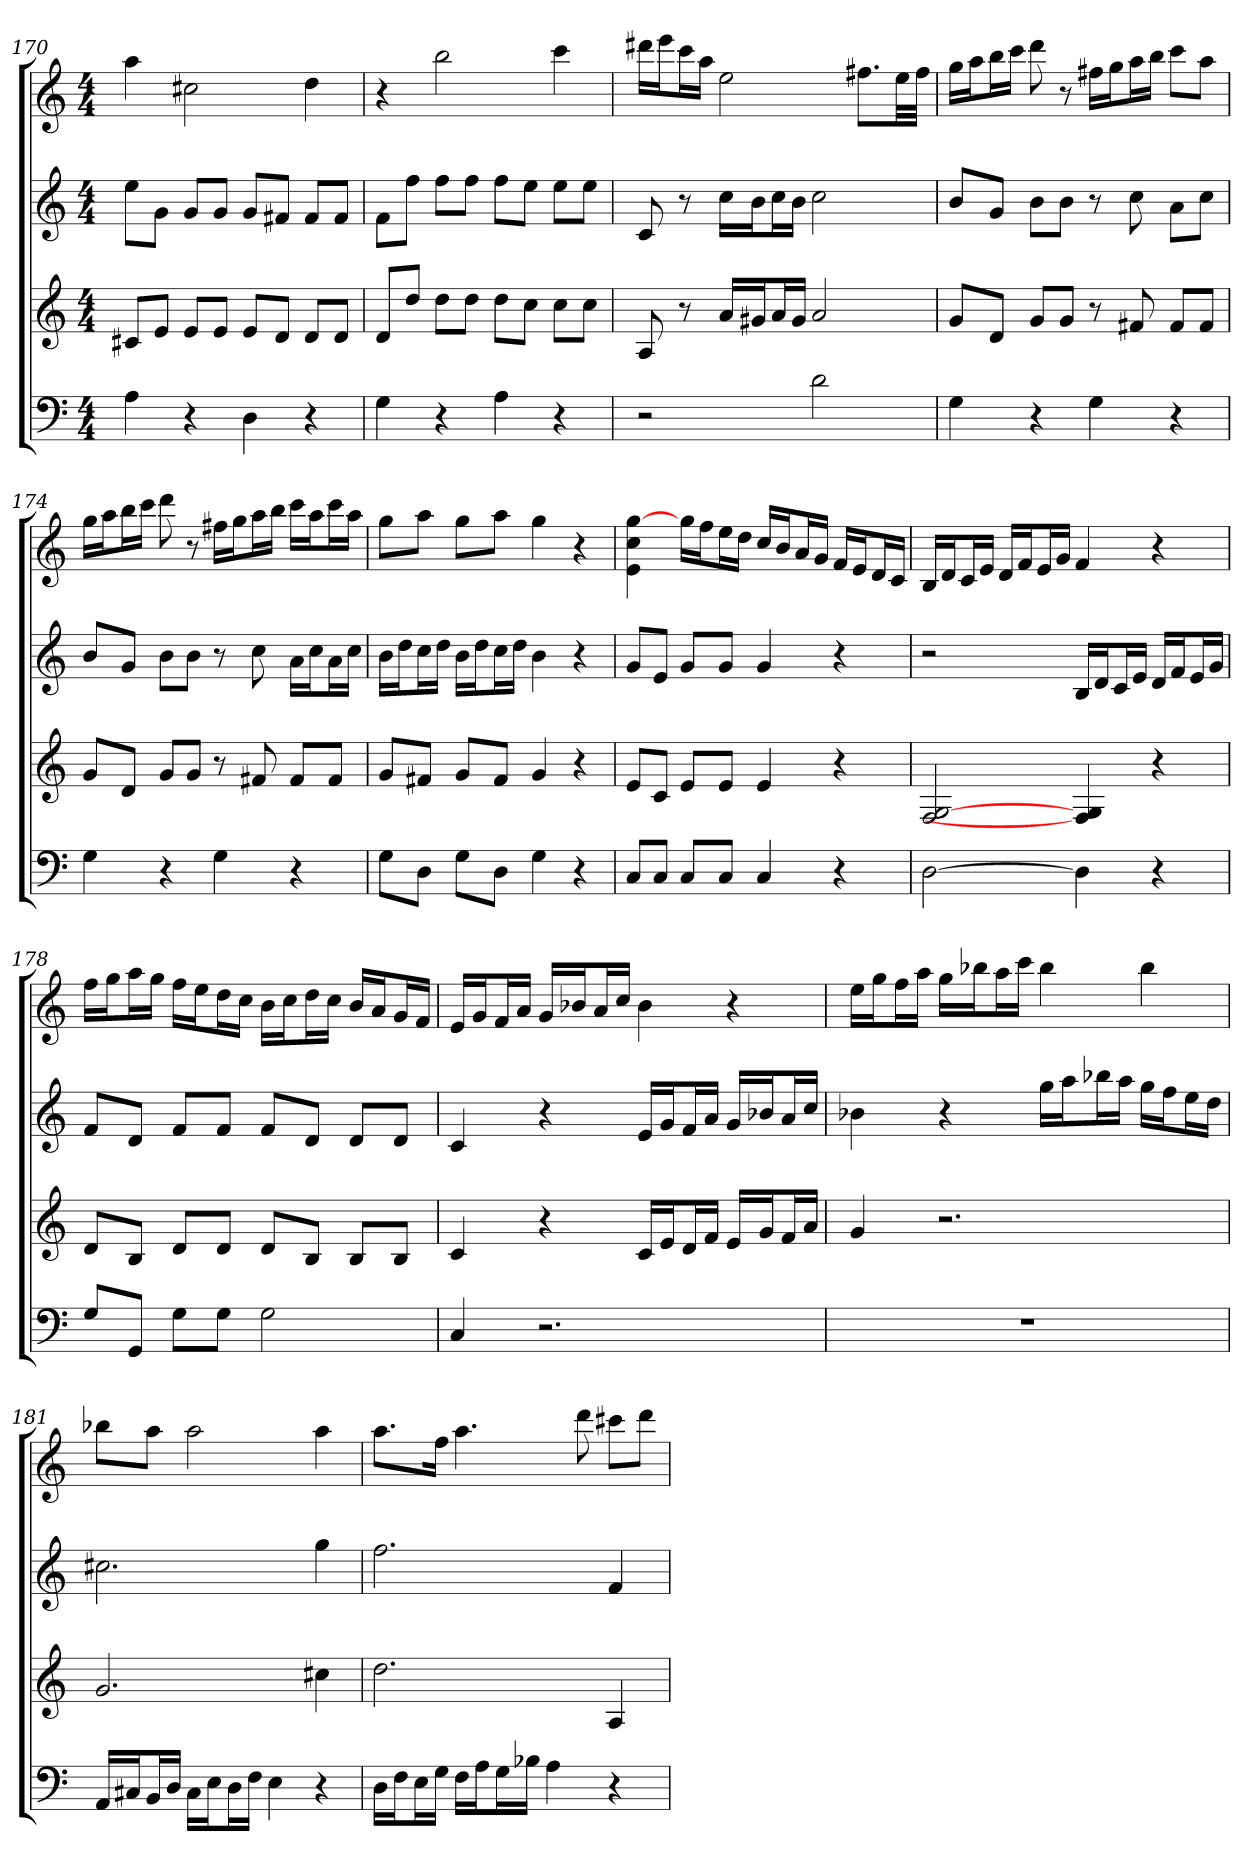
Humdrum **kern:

**kern	**kern	**kern	**kern
*part4	*part3	*part2	*part1
*staff4	*staff3	*staff2	*staff1
*k[]	*k[]	*k[]	*k[]
*C:	*C:	*C:	*C:
*M4/4	*M4/4	*M4/4	*M4/4
=170	=170	=170	=170
4A	8c#XL	8eeL	4aa
.	8eJ	8gJ	.
4r	8eL	8gL	2cc#X
.	8eJ	8gJ	.
4D	8eL	8gL	.
.	8dJ	8f#XJ	.
4r	8dL	8f#L	4dd
.	8dJ	8f#J	.
=171	=171	=171	=171
4G	8dL	8fL	4r
.	8ddJ	8ffJ	.
4r	8ddL	8ffL	2bb
.	8ddJ	8ffJ	.
4A	8ddL	8ffL	.
.	8ccJ	8eeJ	.
4r	8ccL	8eeL	4ccc
.	8ccJ	8eeJ	.
=172	=172	=172	=172
2r	8A	8c	16ddd#XLL
.	.	.	16eeeJ
.	8r	8r	16cccL
.	.	.	16aaJJ
.	16aLL	16ccLL	2ee
.	16g#XJ	16bJ	.
.	16aL	16ccL	.
.	16g#JJ	16bJJ	.
2d	2a	2cc	.
.	.	.	8.ff#XL
.	.	.	32eeLL
.	.	.	32ff#JJJ
=173	=173	=173	=173
4G	8gL	8bL	16ggLL
.	.	.	16aaJ
.	8dJ	8gJ	16bbL
.	.	.	16cccJJ
4r	8gL	8bL	8ddd
.	8gJ	8bJ	8r
4G	8r	8r	16ff#XLL
.	.	.	16ggJ
.	8f#X	8cc	16aaL
.	.	.	16bbJJ
4r	8f#L	8aL	8cccL
.	8f#J	8ccJ	8aaJ
=174	=174	=174	=174
4G	8gL	8bL	16ggLL
.	.	.	16aaJ
.	8dJ	8gJ	16bbL
.	.	.	16cccJJ
4r	8gL	8bL	8ddd
.	8gJ	8bJ	8r
4G	8r	8r	16ff#XLL
.	.	.	16ggJ
.	8f#X	8cc	16aaL
.	.	.	16bbJJ
4r	8f#L	16aLL	16cccLL
.	.	16ccJ	16aaJ
.	8f#J	16aL	16cccL
.	.	16ccJJ	16aaJJ
=175	=175	=175	=175
8GL	8gL	16bLL	8ggL
.	.	16ddJ	.
8DJ	8f#XJ	16ccL	8aaJ
.	.	16ddJJ	.
8GL	8gL	16bLL	8ggL
.	.	16ddJ	.
8DJ	8f#J	16ccL	8aaJ
.	.	16ddJJ	.
4G	4g	4b	4gg
4r	4r	4r	4r
=176	=176	=176	=176
8CL	8eL	8gL	4e 4cc [4gg
8CJ	8cJ	8eJ	.
8CL	8eL	8gL	16ggLL
.	.	.	16ffJ
8CJ	8eJ	8gJ	16eeL
.	.	.	16ddJJ
4C	4e	4g	16ccLL
.	.	.	16bJ
.	.	.	16aL
.	.	.	16gJJ
4r	4r	4r	16fLL
.	.	.	16eJ
.	.	.	16dL
.	.	.	16cJJ
=177	=177	=177	=177
[2D	2F [2G	2r	16BLL
.	.	.	16dJ
.	.	.	16cL
.	.	.	16eJJ
.	.	.	16dLL
.	.	.	16fJ
.	.	.	16eL
.	.	.	16gJJ
4D]	4F] 4G	16BLL	4f
.	.	16dJ	.
.	.	16cL	.
.	.	16eJJ	.
4r	4r	16dLL	4r
.	.	16fJ	.
.	.	16eL	.
.	.	16gJJ	.
=178	=178	=178	=178
8GL	8dL	8fL	16ffLL
.	.	.	16ggJ
8GGJ	8BJ	8dJ	16aaL
.	.	.	16ggJJ
8GL	8dL	8fL	16ffLL
.	.	.	16eeJ
8GJ	8dJ	8fJ	16ddL
.	.	.	16ccJJ
2G	8dL	8fL	16bLL
.	.	.	16ccJ
.	8BJ	8dJ	16ddL
.	.	.	16ccJJ
.	8BL	8dL	16bLL
.	.	.	16aJ
.	8BJ	8dJ	16gL
.	.	.	16fJJ
=179	=179	=179	=179
4C	4c	4c	16eLL
.	.	.	16gJ
.	.	.	16fL
.	.	.	16aJJ
2.r	4r	4r	16gLL
.	.	.	16b-XJ
.	.	.	16aL
.	.	.	16ccJJ
.	16cLL	16eLL	4b-
.	16eJ	16gJ	.
.	16dL	16fL	.
.	16fJJ	16aJJ	.
.	16eLL	16gLL	4r
.	16gJ	16b-XJ	.
.	16fL	16aL	.
.	16aJJ	16ccJJ	.
=180	=180	=180	=180
1r	4g	4b-X	16eeLL
.	.	.	16ggJ
.	.	.	16ffL
.	.	.	16aaJJ
.	2.r	4r	16ggLL
.	.	.	16bb-XJ
.	.	.	16aaL
.	.	.	16cccJJ
.	.	16ggLL	4bb-
.	.	16aaJ	.
.	.	16bb-XL	.
.	.	16aaJJ	.
.	.	16ggLL	4bb-
.	.	16ffJ	.
.	.	16eeL	.
.	.	16ddJJ	.
=181	=181	=181	=181
16AALL	2.g	2.cc#X	8bb-XL
16C#XJ	.	.	.
16BBL	.	.	8aaJ
16DJJ	.	.	.
16C#LL	.	.	2aa
16EJ	.	.	.
16DL	.	.	.
16FJJ	.	.	.
4E	.	.	.
4r	4cc#X	4gg	4aa
=182	=182	=182	=182
16DLL	2.dd	2.ff	8.aaL
16FJ	.	.	.
16EL	.	.	.
16GJJ	.	.	16ffJk
16FLL	.	.	4.aa
16AJ	.	.	.
16GL	.	.	.
16B-XJJ	.	.	.
4A	.	.	.
.	.	.	8ddd
4r	4A	4f	8ccc#XL
.	.	.	8dddJ
=	=	=	=
*-	*-	*-	*-
